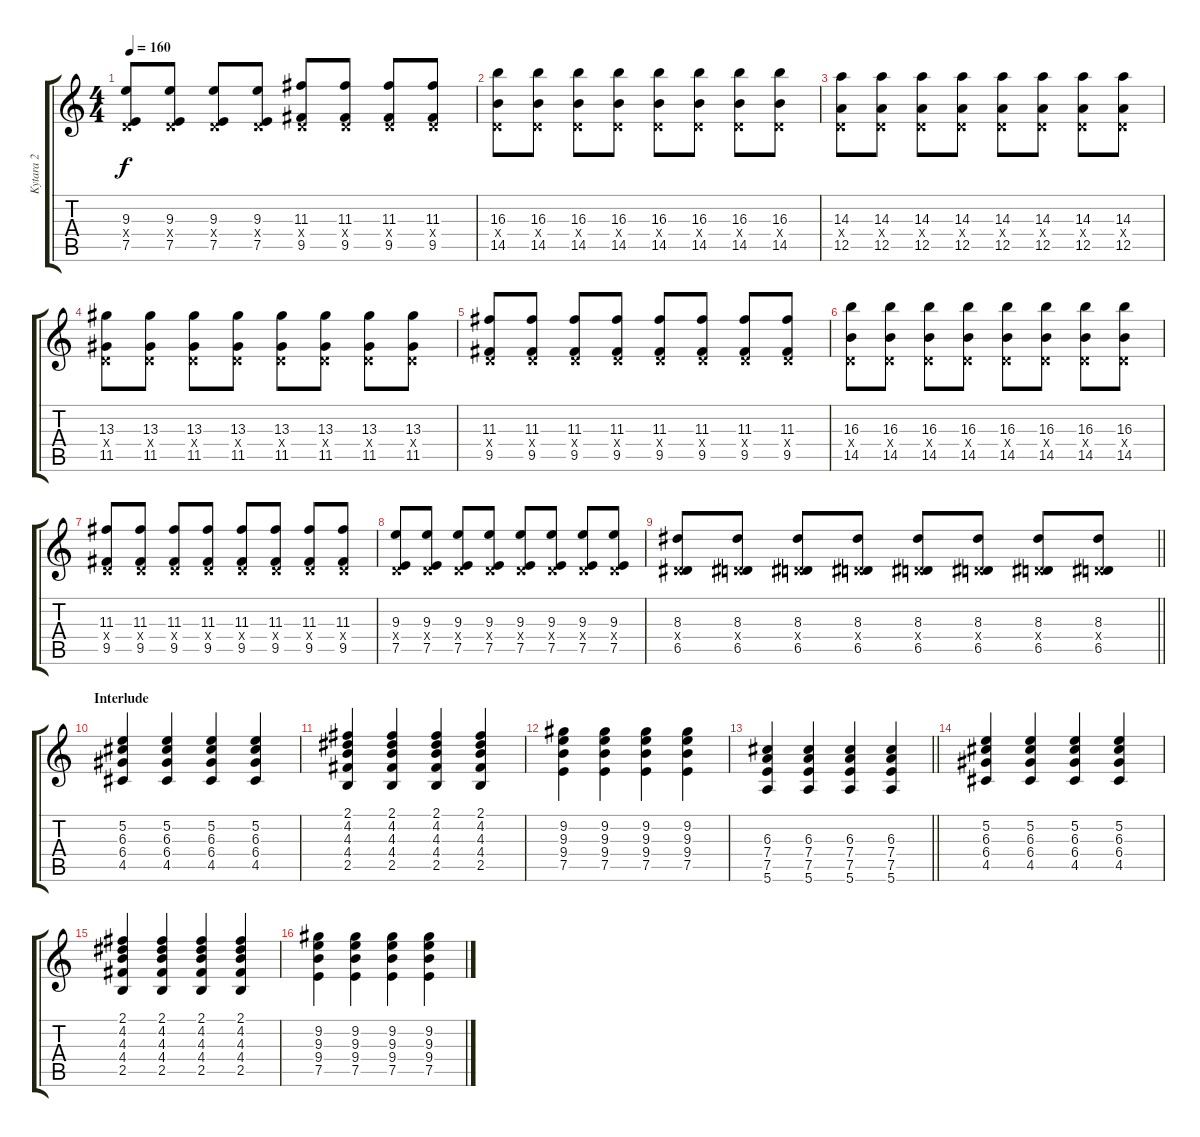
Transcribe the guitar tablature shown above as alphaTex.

\track ("Kytara 2" "Kytara 2") {instrument overdrivenguitar}
\staff {score tabs}
\tuning (E4 B3 G3 D3 A2 E2) {hide}
\ts (4 4)
\tempo 160
\clef g2
\ks c
(9.3 0.4{x} 7.5).8{dy f} (9.3 0.4{x} 7.5).8 (9.3 0.4{x} 7.5).8 (9.3 0.4{x} 7.5).8 (11.3 0.4{x} 9.5).8 (11.3 0.4{x} 9.5).8 (11.3 0.4{x} 9.5).8 (11.3 0.4{x} 9.5).8 |
(16.3 0.4{x} 14.5).8 (16.3 0.4{x} 14.5).8 (16.3 0.4{x} 14.5).8 (16.3 0.4{x} 14.5).8 (16.3 0.4{x} 14.5).8 (16.3 0.4{x} 14.5).8 (16.3 0.4{x} 14.5).8 (16.3 0.4{x} 14.5).8 |
(14.3 0.4{x} 12.5).8 (14.3 0.4{x} 12.5).8 (14.3 0.4{x} 12.5).8 (14.3 0.4{x} 12.5).8 (14.3 0.4{x} 12.5).8 (14.3 0.4{x} 12.5).8 (14.3 0.4{x} 12.5).8 (14.3 0.4{x} 12.5).8 |
(13.3 0.4{x} 11.5).8 (13.3 0.4{x} 11.5).8 (13.3 0.4{x} 11.5).8 (13.3 0.4{x} 11.5).8 (13.3 0.4{x} 11.5).8 (13.3 0.4{x} 11.5).8 (13.3 0.4{x} 11.5).8 (13.3 0.4{x} 11.5).8 |
(11.3 0.4{x} 9.5).8 (11.3 0.4{x} 9.5).8 (11.3 0.4{x} 9.5).8 (11.3 0.4{x} 9.5).8 (11.3 0.4{x} 9.5).8 (11.3 0.4{x} 9.5).8 (11.3 0.4{x} 9.5).8 (11.3 0.4{x} 9.5).8 |
(16.3 0.4{x} 14.5).8 (16.3 0.4{x} 14.5).8 (16.3 0.4{x} 14.5).8 (16.3 0.4{x} 14.5).8 (16.3 0.4{x} 14.5).8 (16.3 0.4{x} 14.5).8 (16.3 0.4{x} 14.5).8 (16.3 0.4{x} 14.5).8 |
(11.3 0.4{x} 9.5).8 (11.3 0.4{x} 9.5).8 (11.3 0.4{x} 9.5).8 (11.3 0.4{x} 9.5).8 (11.3 0.4{x} 9.5).8 (11.3 0.4{x} 9.5).8 (11.3 0.4{x} 9.5).8 (11.3 0.4{x} 9.5).8 |
(9.3 0.4{x} 7.5).8 (9.3 0.4{x} 7.5).8 (9.3 0.4{x} 7.5).8 (9.3 0.4{x} 7.5).8 (9.3 0.4{x} 7.5).8 (9.3 0.4{x} 7.5).8 (9.3 0.4{x} 7.5).8 (9.3 0.4{x} 7.5).8 |
\barLineRight lightlight
(8.3 0.4{x} 6.5).8 (8.3 0.4{x} 6.5).8 (8.3 0.4{x} 6.5).8 (8.3 0.4{x} 6.5).8 (8.3 0.4{x} 6.5).8 (8.3 0.4{x} 6.5).8 (8.3 0.4{x} 6.5).8 (8.3 0.4{x} 6.5).8 |
\section ("" "Interlude")
(5.2 6.3 6.4 4.5).4{volume 5 instrument acousticguitarnylon} (5.2 6.3 6.4 4.5).4 (5.2 6.3 6.4 4.5).4 (5.2 6.3 6.4 4.5).4 |
(2.1 4.2 4.3 4.4 2.5).4 (2.1 4.2 4.3 4.4 2.5).4 (2.1 4.2 4.3 4.4 2.5).4 (2.1 4.2 4.3 4.4 2.5).4 |
(9.2 9.3 9.4 7.5).4 (9.2 9.3 9.4 7.5).4 (9.2 9.3 9.4 7.5).4 (9.2 9.3 9.4 7.5).4 |
\barLineRight lightlight
(6.3 7.4 7.5 5.6).4 (6.3 7.4 7.5 5.6).4 (6.3 7.4 7.5 5.6).4 (6.3 7.4 7.5 5.6).4 |
\section ("" "")
(5.2 6.3 6.4 4.5).4 (5.2 6.3 6.4 4.5).4 (5.2 6.3 6.4 4.5).4 (5.2 6.3 6.4 4.5).4 |
(2.1 4.2 4.3 4.4 2.5).4 (2.1 4.2 4.3 4.4 2.5).4 (2.1 4.2 4.3 4.4 2.5).4 (2.1 4.2 4.3 4.4 2.5).4 |
(9.2 9.3 9.4 7.5).4 (9.2 9.3 9.4 7.5).4 (9.2 9.3 9.4 7.5).4 (9.2 9.3 9.4 7.5).4
